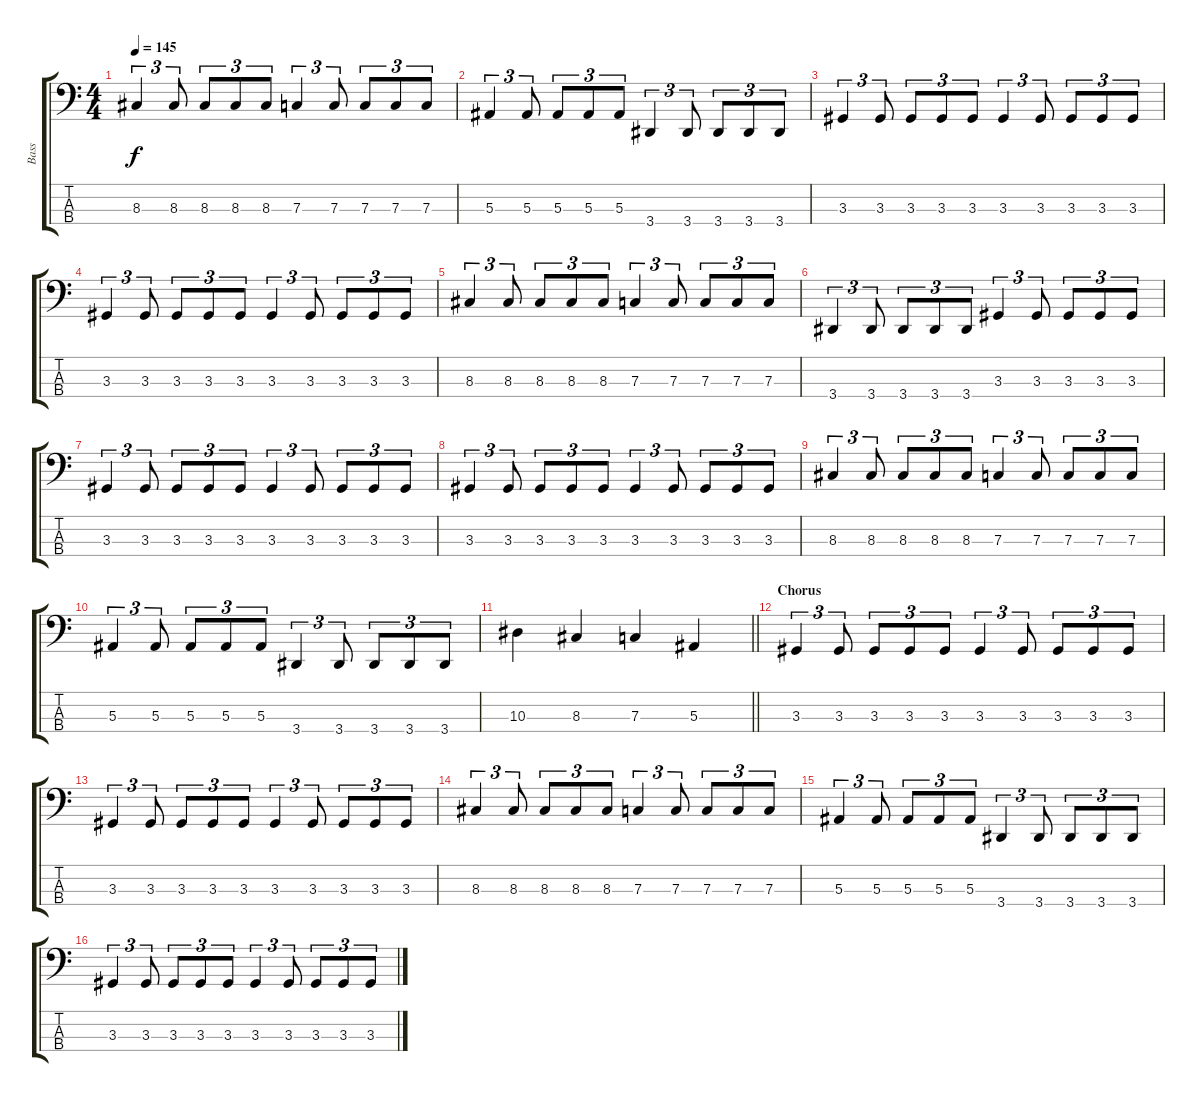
\track ("Bass" "Bass") {instrument electricbasspick}
\staff {score tabs}
\tuning (Eb2 Bb1 F1 C1) {hide}
\ts (4 4)
\tempo 145
\clef f4
\ks c
8.3.4{tu (3 2) dy f} 8.3.8{tu (3 2)} 8.3.8{tu (3 2)} 8.3.8{tu (3 2)} 8.3.8{tu (3 2)} 7.3.4{tu (3 2)} 7.3.8{tu (3 2)} 7.3.8{tu (3 2)} 7.3.8{tu (3 2)} 7.3.8{tu (3 2)} |
5.3.4{tu (3 2)} 5.3.8{tu (3 2)} 5.3.8{tu (3 2)} 5.3.8{tu (3 2)} 5.3.8{tu (3 2)} 3.4.4{tu (3 2)} 3.4.8{tu (3 2)} 3.4.8{tu (3 2)} 3.4.8{tu (3 2)} 3.4.8{tu (3 2)} |
3.3.4{tu (3 2)} 3.3.8{tu (3 2)} 3.3.8{tu (3 2)} 3.3.8{tu (3 2)} 3.3.8{tu (3 2)} 3.3.4{tu (3 2)} 3.3.8{tu (3 2)} 3.3.8{tu (3 2)} 3.3.8{tu (3 2)} 3.3.8{tu (3 2)} |
3.3.4{tu (3 2)} 3.3.8{tu (3 2)} 3.3.8{tu (3 2)} 3.3.8{tu (3 2)} 3.3.8{tu (3 2)} 3.3.4{tu (3 2)} 3.3.8{tu (3 2)} 3.3.8{tu (3 2)} 3.3.8{tu (3 2)} 3.3.8{tu (3 2)} |
8.3.4{tu (3 2)} 8.3.8{tu (3 2)} 8.3.8{tu (3 2)} 8.3.8{tu (3 2)} 8.3.8{tu (3 2)} 7.3.4{tu (3 2)} 7.3.8{tu (3 2)} 7.3.8{tu (3 2)} 7.3.8{tu (3 2)} 7.3.8{tu (3 2)} |
3.4.4{tu (3 2)} 3.4.8{tu (3 2)} 3.4.8{tu (3 2)} 3.4.8{tu (3 2)} 3.4.8{tu (3 2)} 3.3.4{tu (3 2)} 3.3.8{tu (3 2)} 3.3.8{tu (3 2)} 3.3.8{tu (3 2)} 3.3.8{tu (3 2)} |
3.3.4{tu (3 2)} 3.3.8{tu (3 2)} 3.3.8{tu (3 2)} 3.3.8{tu (3 2)} 3.3.8{tu (3 2)} 3.3.4{tu (3 2)} 3.3.8{tu (3 2)} 3.3.8{tu (3 2)} 3.3.8{tu (3 2)} 3.3.8{tu (3 2)} |
3.3.4{tu (3 2)} 3.3.8{tu (3 2)} 3.3.8{tu (3 2)} 3.3.8{tu (3 2)} 3.3.8{tu (3 2)} 3.3.4{tu (3 2)} 3.3.8{tu (3 2)} 3.3.8{tu (3 2)} 3.3.8{tu (3 2)} 3.3.8{tu (3 2)} |
8.3.4{tu (3 2)} 8.3.8{tu (3 2)} 8.3.8{tu (3 2)} 8.3.8{tu (3 2)} 8.3.8{tu (3 2)} 7.3.4{tu (3 2)} 7.3.8{tu (3 2)} 7.3.8{tu (3 2)} 7.3.8{tu (3 2)} 7.3.8{tu (3 2)} |
5.3.4{tu (3 2)} 5.3.8{tu (3 2)} 5.3.8{tu (3 2)} 5.3.8{tu (3 2)} 5.3.8{tu (3 2)} 3.4.4{tu (3 2)} 3.4.8{tu (3 2)} 3.4.8{tu (3 2)} 3.4.8{tu (3 2)} 3.4.8{tu (3 2)} |
\barLineRight lightlight
10.3.4 8.3.4 7.3.4 5.3.4 |
\section ("" "Chorus")
3.3.4{tu (3 2)} 3.3.8{tu (3 2)} 3.3.8{tu (3 2)} 3.3.8{tu (3 2)} 3.3.8{tu (3 2)} 3.3.4{tu (3 2)} 3.3.8{tu (3 2)} 3.3.8{tu (3 2)} 3.3.8{tu (3 2)} 3.3.8{tu (3 2)} |
3.3.4{tu (3 2)} 3.3.8{tu (3 2)} 3.3.8{tu (3 2)} 3.3.8{tu (3 2)} 3.3.8{tu (3 2)} 3.3.4{tu (3 2)} 3.3.8{tu (3 2)} 3.3.8{tu (3 2)} 3.3.8{tu (3 2)} 3.3.8{tu (3 2)} |
8.3.4{tu (3 2)} 8.3.8{tu (3 2)} 8.3.8{tu (3 2)} 8.3.8{tu (3 2)} 8.3.8{tu (3 2)} 7.3.4{tu (3 2)} 7.3.8{tu (3 2)} 7.3.8{tu (3 2)} 7.3.8{tu (3 2)} 7.3.8{tu (3 2)} |
5.3.4{tu (3 2)} 5.3.8{tu (3 2)} 5.3.8{tu (3 2)} 5.3.8{tu (3 2)} 5.3.8{tu (3 2)} 3.4.4{tu (3 2)} 3.4.8{tu (3 2)} 3.4.8{tu (3 2)} 3.4.8{tu (3 2)} 3.4.8{tu (3 2)} |
3.3.4{tu (3 2)} 3.3.8{tu (3 2)} 3.3.8{tu (3 2)} 3.3.8{tu (3 2)} 3.3.8{tu (3 2)} 3.3.4{tu (3 2)} 3.3.8{tu (3 2)} 3.3.8{tu (3 2)} 3.3.8{tu (3 2)} 3.3.8{tu (3 2)}
